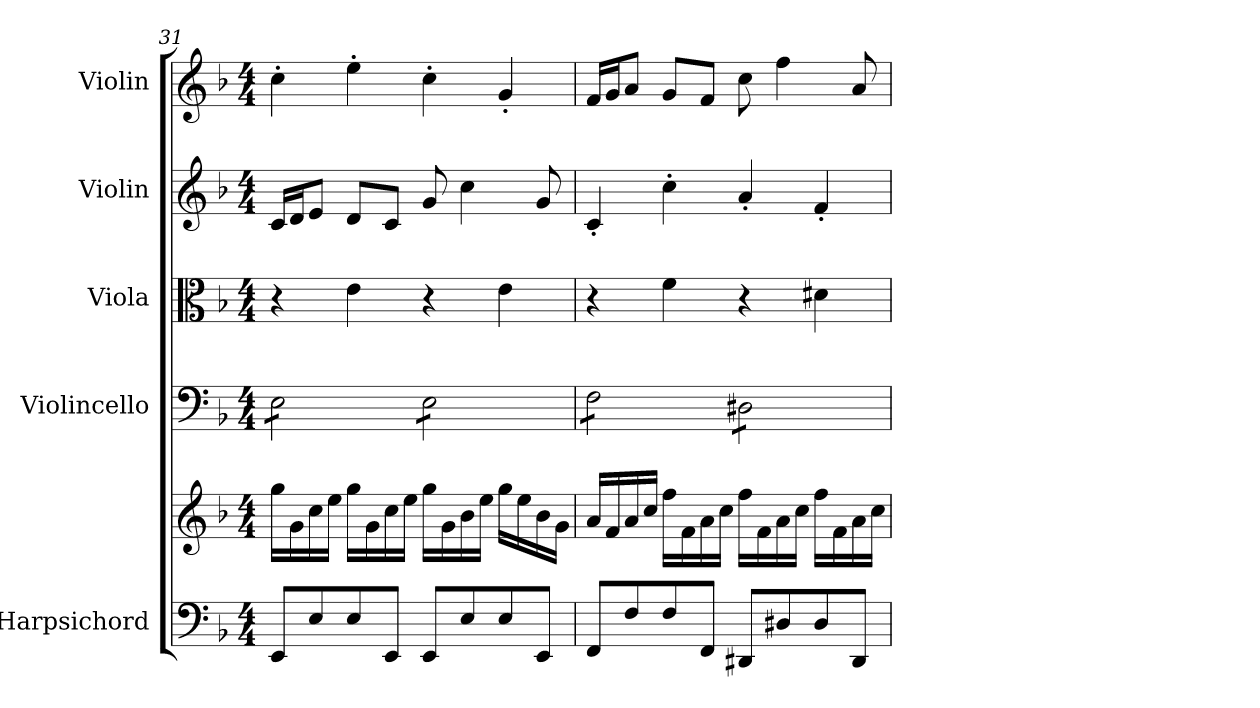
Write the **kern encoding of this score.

**kern	**kern	**kern	**kern	**kern	**kern
*part5	*part5	*part4	*part3	*part2	*part1
*staff6	*staff5	*staff4	*staff3	*staff2	*staff1
*I"Harpsichord	*	*I"Violincello	*I"Viola	*I"Violin	*I"Violin
*I'Hpschd	*	*I'Vc	*I'Vla	*I'Vln	*I'Vln
*clefF4	*clefG2	*clefF4	*clefC3	*clefG2	*clefG2
*k[b-]	*k[b-]	*k[b-]	*k[b-]	*k[b-]	*k[b-]
*M4/4	*M4/4	*M4/4	*M4/4	*M4/4	*M4/4
=31	=31	=31	=31	=31	=31
*	*	*tremolo	*	*	*
8EE/L	16gg\LL	8E\L	4r	16c/LL	4cc'\
.	16g\	.	.	16d/J	.
8E/	16cc\	8E\	.	8e/J	.
.	16ee\JJ	.	.	.	.
8E/	16gg\LL	8E\	4e\	8d/L	4ee'\
.	16g\	.	.	.	.
8EE/J	16cc\	8E\J	.	8c/J	.
.	16ee\JJ	.	.	.	.
8EE/L	16gg\LL	8E\L	4r	8g/	4cc'\
.	16g\	.	.	.	.
8E/	16b-\	8E\	.	4cc\	.
.	16ee\JJ	.	.	.	.
8E/	16gg\LL	8E\	4e\	.	4g'/
.	16ee\	.	.	.	.
8EE/J	16b-\	8E\J	.	8g/	.
.	16g\JJ	.	.	.	.
=32	=32	=32	=32	=32	=32
8FF/L	16a/LL	8F\L	4r	4c'/	16f/LL
.	16f/	.	.	.	16g/J
8F/	16a/	8F\	.	.	8a/J
.	16cc/JJ	.	.	.	.
8F/	16ff\LL	8F\	4f\	4cc'\	8g/L
.	16f\	.	.	.	.
8FF/J	16a\	8F\J	.	.	8f/J
.	16cc\JJ	.	.	.	.
8DD#X/L	16ff\LL	8D#X\L	4r	4a'/	8cc\
.	16f\	.	.	.	.
8D#X/	16a\	8D#X\	.	.	4ff\
.	16cc\JJ	.	.	.	.
8D#/	16ff\LL	8D#X\	4d#X\	4f'/	.
.	16f\	.	.	.	.
8DD#/J	16a\	8D#X\J	.	.	8a/
*	*	*Xtremolo	*	*	*
.	16cc\JJ	.	.	.	.
=	=	=	=	=	=
*-	*-	*-	*-	*-	*-
